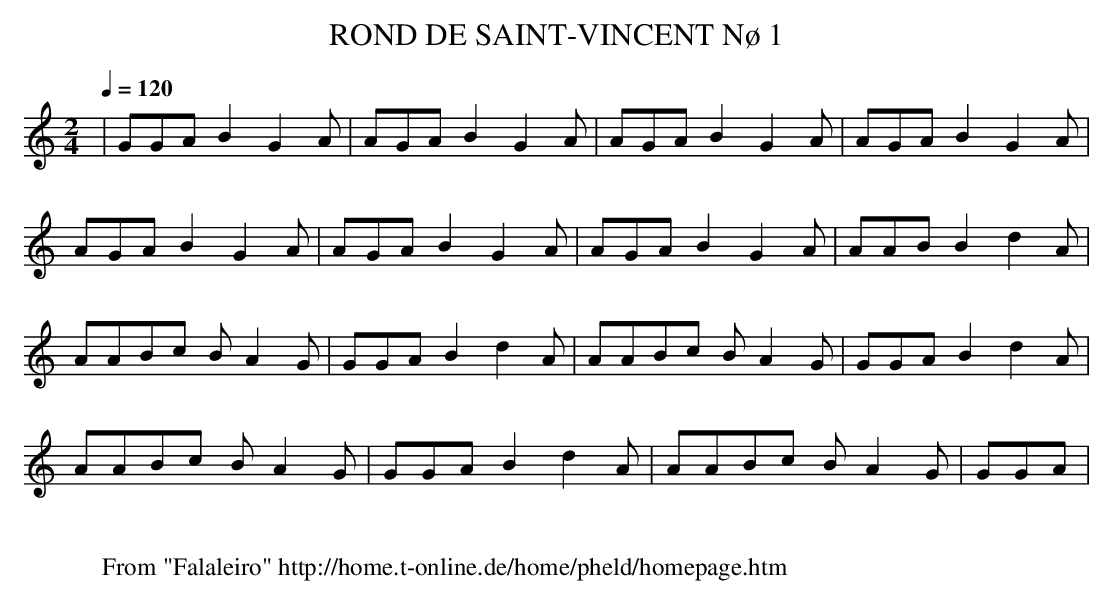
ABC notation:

X:1
T:ROND DE SAINT-VINCENT Nø 1
M:2/4
L:1/8
Q:1/4=120
K:C % 0 sharps
|GGAB2G2A|AGAB2G2A|AGAB2G2A|AGAB2G2A|
AGAB2G2A|AGAB2G2A|AGAB2G2A|AABB2d2A|
AABc BA2G|GGAB2d2A|AABc BA2G|GGAB2d2A|
AABc BA2G|GGAB2d2A|AABc BA2G|GGA|
W:
W: From "Falaleiro" http://home.t-online.de/home/pheld/homepage.htm
